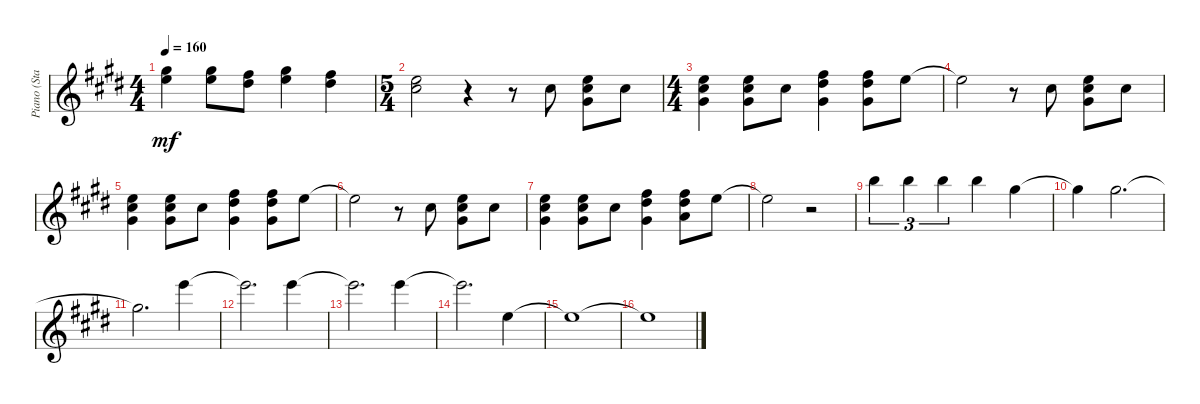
\track ("Piano (Staff 1)" "Piano (Sta") {instrument acousticgrandpiano}
\staff {score}
\tuning (E4 B3 G3 D3 A2 E2 B1) {hide}
\ts (4 4)
\tempo 160
\clef g2
\ks e
(12.1 21.2).4{dy mf} (12.1 21.2).8 (11.1 19.2).8 (12.1 21.2).4 (11.1 19.2).4 |
\ts (5 4)
(9.1 17.2).2 r.4 r.8 9.1.8 (4.1 14.2 21.3).8 9.1.8 |
\ts (4 4)
(4.1 14.2 21.3).4 (4.1 14.2 21.3).8 9.1.8 (4.1 16.2 23.3).4 (4.1 16.2 23.3).8 12.1.8 |
12.1{t}.2 r.8 9.1.8 (4.1 14.2 21.3).8 9.1.8 |
(4.1 14.2 21.3).4 (4.1 14.2 21.3).8 9.1.8 (4.1 16.2 23.3).4 (4.1 16.2 23.3).8 12.1.8 |
12.1{t}.2 r.8 9.1.8 (4.1 14.2 21.3).8 9.1.8 |
(4.1 14.2 21.3).4 (4.1 14.2 21.3).8 9.1.8 (4.1 16.2 23.3).4 (5.1 16.2 23.3).8 12.1.8 |
12.1{t}.2 r.2 |
19.1.4{tu (3 2)} 19.1.4{tu (3 2)} 19.1.4{tu (3 2)} 19.1.4 16.1.4 |
16.1{t}.4 16.1.2{d} |
16.1{t}.2{d} 24.1.4 |
24.1{t}.2{d} 24.1.4 |
24.1{t}.2{d} 24.1.4 |
24.1{t}.2{d} 12.1.4 |
12.1{t}.1 |
12.1{t}.1
